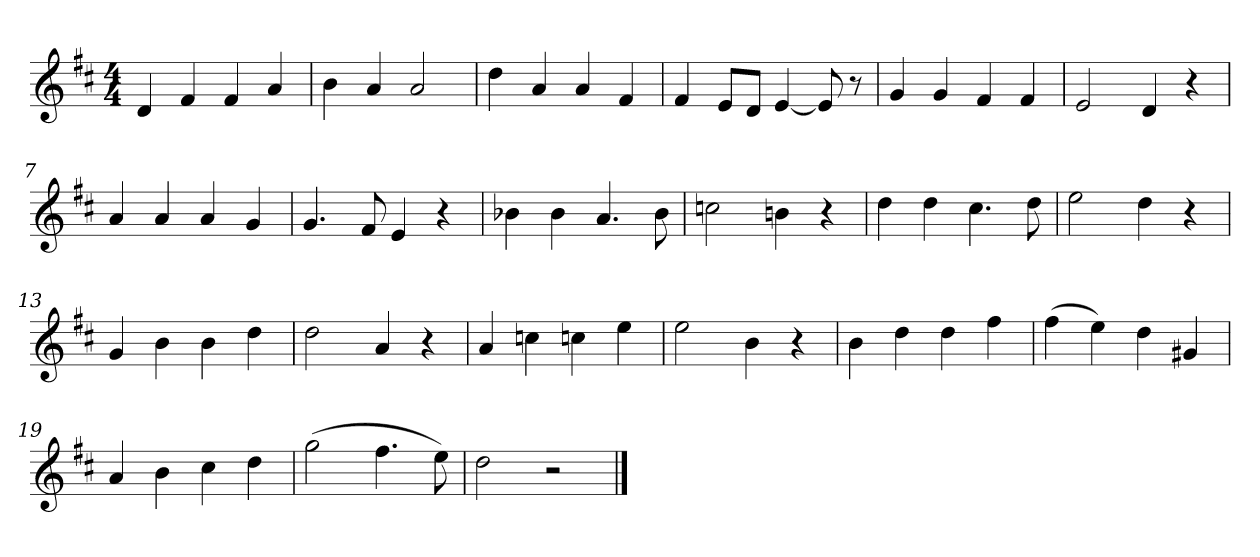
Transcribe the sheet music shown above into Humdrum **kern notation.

**kern
*part1
*staff1
*clefG2
*k[f#c#]
*M4/4
*MM60
=1
4d
4f#
4f#
4a
=2
4b
4a
2a
=3
4dd
4a
4a
4f#
=4
4f#
8e/L
8d/J
[4e
8e]
8r
=5
4g
4g
4f#
4f#
=6
2e
4d
4r
=7
4a
4a
4a
4g
=8
4.g
8f#
4e
4r
=9
4b-X
4b-
4.a
8b-
=10
2ccn
4bn
4r
=11
4dd
4dd
4.cc#
8dd
=12
2ee
4dd
4r
=13
4g
4b
4b
4dd
=14
2dd
4a
4r
=15
4a
4ccn
4ccn
4ee
=16
2ee
4b
4r
=17
4b
4dd
4dd
4ff#
=18
(4ff#
4ee)
4dd
4g#X
=19
4a
4b
4cc#
4dd
=20
(2gg
4.ff#
8ee)
=21
2dd
2r
==
*-
